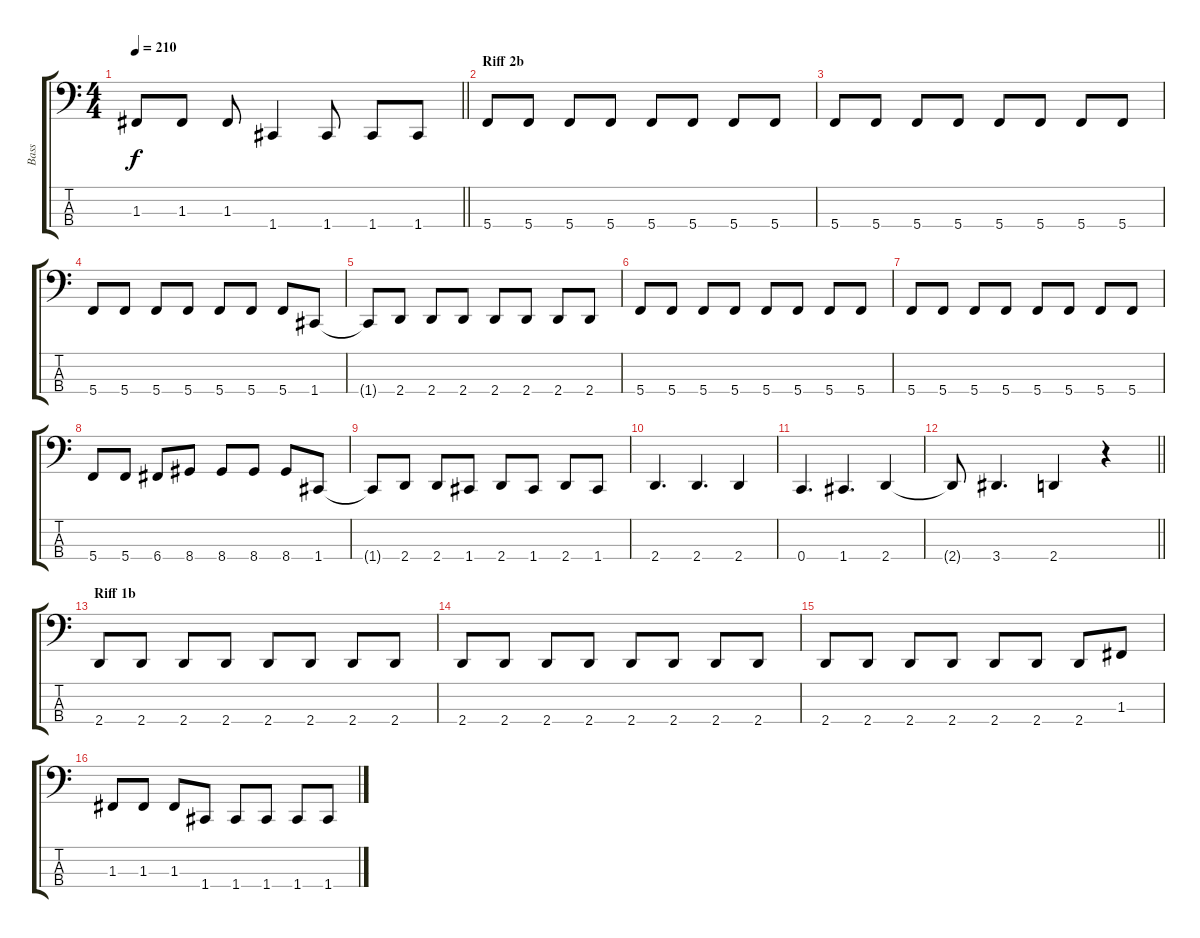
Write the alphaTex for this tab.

\track ("Bass" "Bass") {instrument electricbassfinger}
\staff {score tabs}
\tuning (Eb2 Bb1 F1 C1) {hide}
\ts (4 4)
\tempo 210
\clef f4
\barLineRight lightlight
\ks c
1.3{t}.8{dy f} 1.3.8 1.3.8 1.4.4 1.4.8 1.4.8 1.4.8 |
\section ("" "Riff 2b")
5.4.8 5.4.8 5.4.8 5.4.8 5.4.8 5.4.8 5.4.8 5.4.8 |
5.4.8 5.4.8 5.4.8 5.4.8 5.4.8 5.4.8 5.4.8 5.4.8 |
5.4.8 5.4.8 5.4.8 5.4.8 5.4.8 5.4.8 5.4.8 1.4.8 |
1.4{t}.8 2.4.8 2.4.8 2.4.8 2.4.8 2.4.8 2.4.8 2.4.8 |
5.4.8 5.4.8 5.4.8 5.4.8 5.4.8 5.4.8 5.4.8 5.4.8 |
5.4.8 5.4.8 5.4.8 5.4.8 5.4.8 5.4.8 5.4.8 5.4.8 |
5.4.8 5.4.8 6.4.8 8.4.8 8.4.8 8.4.8 8.4.8 1.4.8 |
1.4{t}.8 2.4.8 2.4.8 1.4.8 2.4.8 1.4.8 2.4.8 1.4.8 |
2.4.4{d} 2.4.4{d} 2.4.4 |
0.4.4{d} 1.4.4{d} 2.4.4 |
\barLineRight lightlight
2.4{t}.8 3.4.4{d} 2.4.4 r.4 |
\section ("" "Riff 1b")
2.4.8 2.4.8 2.4.8 2.4.8 2.4.8 2.4.8 2.4.8 2.4.8 |
2.4.8 2.4.8 2.4.8 2.4.8 2.4.8 2.4.8 2.4.8 2.4.8 |
2.4.8 2.4.8 2.4.8 2.4.8 2.4.8 2.4.8 2.4.8 1.3.8 |
1.3.8 1.3.8 1.3.8 1.4.8 1.4.8 1.4.8 1.4.8 1.4.8
